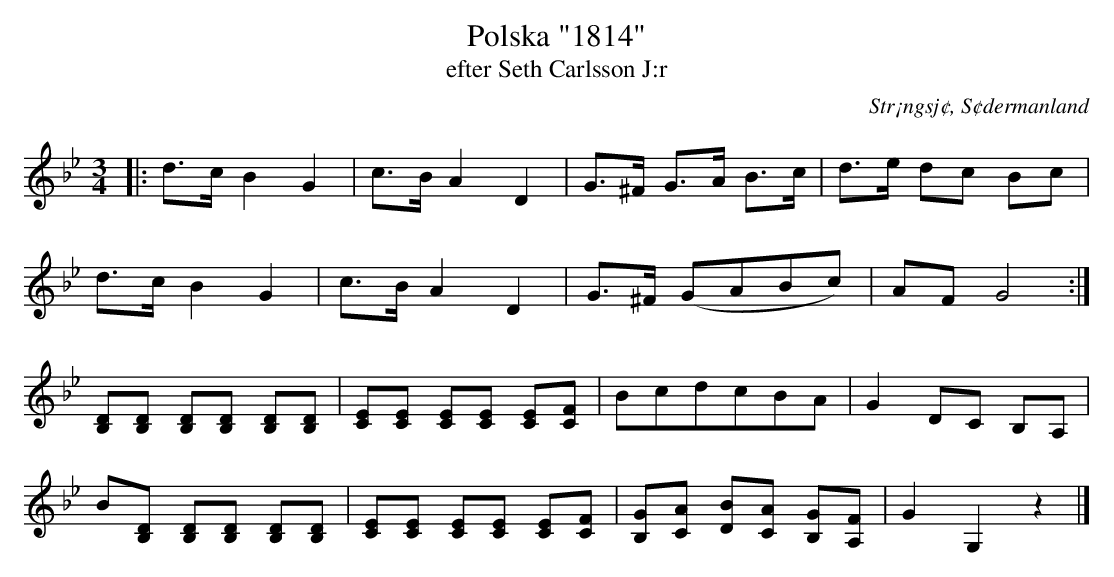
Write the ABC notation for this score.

X:1
T: Polska "1814"
T: efter Seth Carlsson J:r
O: Str¡ngsj¢, S¢dermanland
M: 3/4
L: 1/16
K: Bb
|: d3c B4 G4 | c3B A4 D4 | G3^F G3A B3c | d3e d2c2 B2c2 |
d3c B4 G4 | c3B A4 D4 | G3^F (G2A2B2c2) | A2F2 G8 :|
[D2B,2][D2B,2] [D2B,2][D2B,2] [D2B,2][D2B,2] | [C2E2][C2E2] [C2E2][C2E2] [C2E2][C2F2] | B2c2d2c2B2A2 | G4 D2C2 B,2A,2 |
B2[D2B,2] [D2B,2][D2B,2] [D2B,2][D2B,2] | [C2E2][C2E2] [C2E2][C2E2] [C2E2][C2F2] | [B,2G2][C2A2] [D2B2][C2A2] [B,2G2][A,2F2] | G4 G,4 z4 |]
